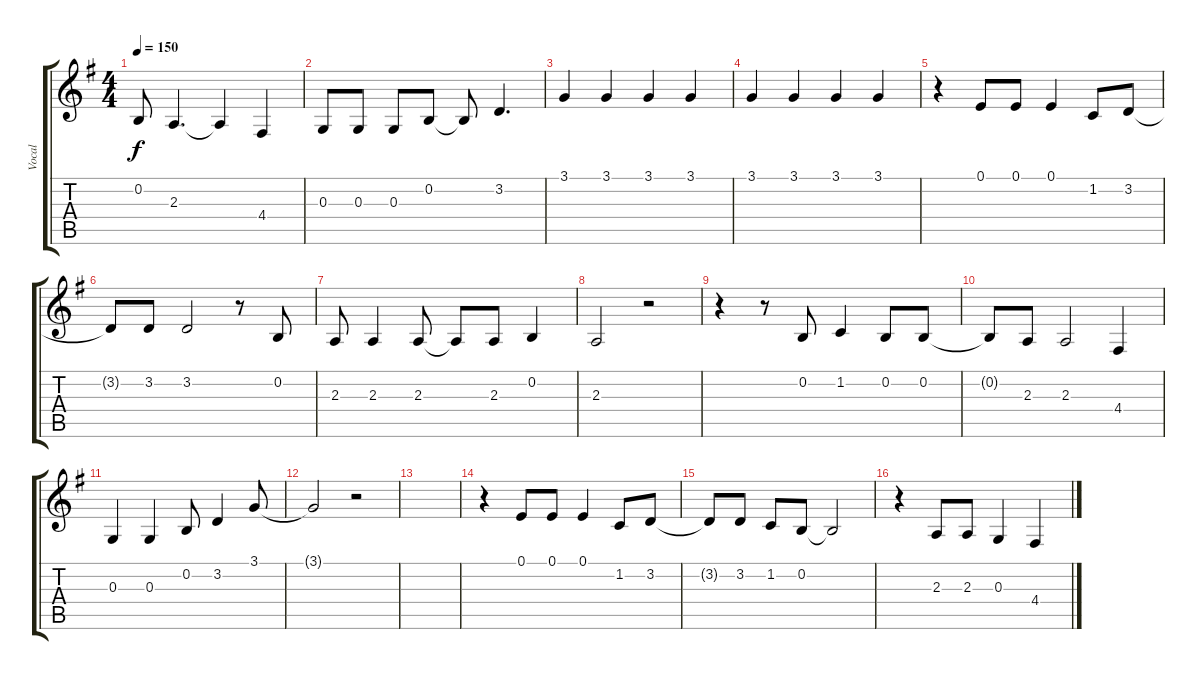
\track ("Vocal" "Vocal") {instrument brightacousticpiano}
\staff {score tabs}
\tuning (E4 B3 G3 D3 A2 E2) {hide}
\ts (4 4)
\tempo 150
\clef g2
\ks g
0.2{t}.8{dy f} 2.3.4{d} 2.3{t}.4 4.4.4 |
0.3.8 0.3.8 0.3.8 0.2.8 0.2{t}.8 3.2.4{d} |
3.1.4 3.1.4 3.1.4 3.1.4 |
3.1.4 3.1.4 3.1.4 3.1.4 |
r.4 0.1.8 0.1.8 0.1.4 1.2.8 3.2.8 |
3.2{t}.8 3.2.8 3.2.2 r.8 0.2.8 |
2.3.8 2.3.4 2.3.8 2.3{t}.8 2.3.8 0.2.4 |
2.3.2 r.2 |
r.4 r.8 0.2.8 1.2.4 0.2.8 0.2.8 |
0.2{t}.8 2.3.8 2.3.2 4.4.4 |
0.3.4 0.3.4 0.2.8 3.2.4 3.1.8 |
3.1{t}.2 r.2 |
|
r.4 0.1.8 0.1.8 0.1.4 1.2.8 3.2.8 |
3.2{t}.8 3.2.8 1.2.8 0.2.8 0.2{t}.2 |
r.4 2.3.8 2.3.8 0.3.4 4.4.4
